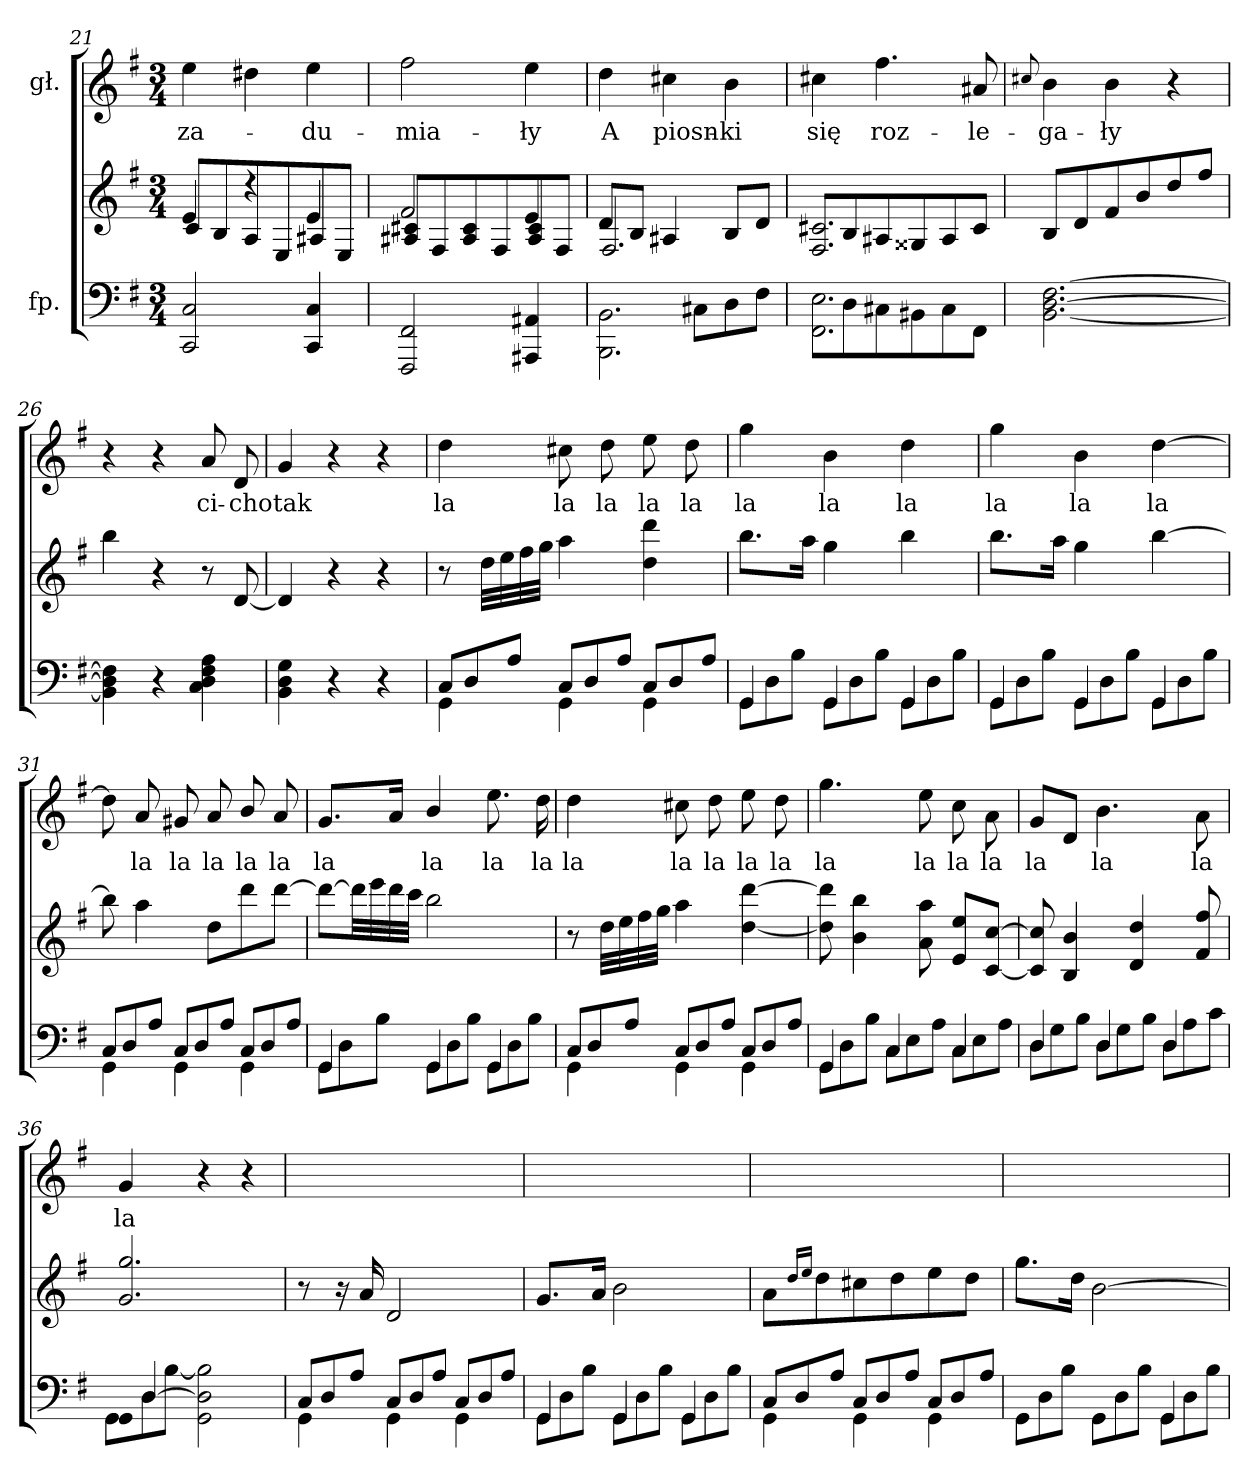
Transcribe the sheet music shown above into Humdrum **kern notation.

**kern	**kern	**kern	**text
*part2	*part2	*part1	*part1
*staff3	*staff2	*staff1	*staff1
*I"fp.	*	*I"gł.	*
*clefF4	*clefG2	*clefG2	*
*k[f#]	*k[f#]	*k[f#]	*
*M3/4	*M3/4	*M3/4	*
=21	=21	=21	=21
*	*^	*	*
2CC/ 2C/	4e/	8c/L	4ee\	za-
.	.	8B/	.	.
.	4r	8A/	4dd#X\	.
.	.	8E/	.	.
4CC/ 4C/	4e/	8A#X/	4ee\	-du-
.	.	8E/J	.	.
=22	=22	=22	=22	=22
2FFF#/ 2FF#/	2f#/	8A#X/ 8c#X/L	2ff#\	-mia-
.	.	8F#/	.	.
.	.	8A#/ 8c#/	.	.
.	.	8F#/	.	.
4AAA#X/ 4AA#X/	4e/	8A#/ 8c#/	4ee\	-ły
.	.	8F#/J	.	.
=23	=23	=23	=23	=23
!LO:N:vis=2.	!	!	!	!
4.BBB\ 4.BB\	8d/L	2.F#/	4dd\	A
.	8B/J	.	.	.
.	4A#X/	.	4cc#X\	piosn-
8C#X\L	.	.	.	.
8D\	8B/L	.	4b\	-ki
8F#\J	8d/J	.	.	.
*	*v	*v	*	*
=24	=24	=24	=24
!LO:N:vis=2.	!LO:N:vis=2.	!	!
8FF#\ 8E\	8F#/ 8c#X/	4cc#X\	się
8D\	8B/	.	.
8C#X\	8A#X/	4.ff#\	roz-
8BB#X\	8G##X/	.	.
8C#\	8A#/	.	.
8FF#\J	8c#/J	8a#X/	-le-
=25	=25	=25	=25
.	.	8qqcc#X/	.
[2.BB\ [2.D\ [2.F#\	8B/L	4b\	-ga-
.	8d/	.	.
.	8f#/	4b\	-ły
.	8b/	.	.
.	8dd/	4r	.
.	8ff#/J	.	.
=26	=26	=26	=26
4BB]\ 4D]\ 4F#]\	4bb\	4r	.
4r	4r	4r	.
4C\ 4D\ 4F#\ 4A\	8r	8a/	ci-
.	[8d/	8d/	-cho
=27	=27	=27	=27
4BB\ 4D\ 4G\	4d/]	4g/	tak
4r	4r	4r	.
4r	4r	4r	.
=28	=28	=28	=28
*Xtuplet	*	*	*
*^	*	*	*
12C/L	4GG\	8r	4dd\	la
12D/	.	.	.	.
.	.	32dd\LLL	.	.
.	.	32ee\	.	.
12A/J	.	.	.	.
.	.	32ff#\	.	.
.	.	32gg\JJJ	.	.
12C/L	4GG\	4aa\	8cc#X\	la
12D/	.	.	.	.
.	.	.	8dd\	la
12A/J	.	.	.	.
12C/L	4GG\	4dd\ 4ddd\	8ee\	la
12D/	.	.	.	.
.	.	.	8dd\	la
12A/J	.	.	.	.
=29	=29	=29	=29	=29
4GG/	12GG\L	8.bb\L	4gg\	la
.	12D\	.	.	.
.	12B\J	.	.	.
.	.	16aa\Jk	.	.
4GG/	12GG\L	4gg\	4b\	la
.	12D\	.	.	.
.	12B\J	.	.	.
4GG/	12GG\L	4bb\	4dd\	la
.	12D\	.	.	.
.	12B\J	.	.	.
=30	=30	=30	=30	=30
4GG/	12GG\L	8.bb\L	4gg\	la
.	12D\	.	.	.
.	12B\J	.	.	.
.	.	16aa\Jk	.	.
4GG/	12GG\L	4gg\	4b\	la
.	12D\	.	.	.
.	12B\J	.	.	.
4GG/	12GG\L	[4bb\	[4dd\	la
.	12D\	.	.	.
.	12B\J	.	.	.
=31	=31	=31	=31	=31
12C/L	4GG\	8bb\]	8dd\]	.
12D/	.	.	.	.
.	.	4aa\	8a/	la
12A/J	.	.	.	.
12C/L	4GG\	.	8g#X/	la
12D/	.	.	.	.
.	.	8dd\L	8a/	la
12A/J	.	.	.	.
12C/L	4GG\	8ddd\	8b/	la
12D/	.	.	.	.
.	.	[8ddd\J	8a/	la
12A/J	.	.	.	.
=32	=32	=32	=32	=32
4GG/	12GG\L	8ddd\L_	8.g/L	la
.	12D\	.	.	.
.	.	32ddd\LL]	.	.
.	.	32eee\	.	.
.	12B\J	.	.	.
.	.	32ddd\	16a/Jk	.
.	.	32ccc\JJJ	.	.
4GG/	12GG\L	2bb\	4b/	la
.	12D\	.	.	.
.	12B\J	.	.	.
4GG/	12GG\L	.	8.ee\	la
.	12D\	.	.	.
.	12B\J	.	.	.
.	.	.	16dd\	la
=33	=33	=33	=33	=33
12C/L	4GG\	8r	4dd\	la
12D/	.	.	.	.
.	.	32dd\LLL	.	.
.	.	32ee\	.	.
12A/J	.	.	.	.
.	.	32ff#\	.	.
.	.	32gg\JJJ	.	.
12C/L	4GG\	4aa\	8cc#X\	la
12D/	.	.	.	.
.	.	.	8dd\	la
12A/J	.	.	.	.
12C/L	4GG\	[4dd\ [4ddd\	8ee\	la
12D/	.	.	.	.
.	.	.	8dd\	la
12A/J	.	.	.	.
=34	=34	=34	=34	=34
4GG/	12GG\L	8dd]\ 8ddd]\	4.gg\	la
.	12D\	.	.	.
.	.	4b\ 4bb\	.	.
.	12B\J	.	.	.
4C/	12C\L	.	.	.
.	12E\	.	.	.
.	.	8a\ 8aa\	8ee\	la
.	12A\J	.	.	.
4C/	12C\L	8e/ 8ee/L	8cc\	la
.	12E\	.	.	.
.	.	[8c/ [8cc/J	8a\	la
.	12A\J	.	.	.
=35	=35	=35	=35	=35
4D/	12D\L	8c]/ 8cc]/	8g/L	la
.	12G\	.	.	.
.	.	4B/ 4b/	8d/J	.
.	12B\J	.	.	.
4D/	12D\L	.	4.b\	la
.	12G\	.	.	.
.	.	4d/ 4dd/	.	.
.	12B\J	.	.	.
4D/	12D\L	.	.	.
.	12A\	.	.	.
.	.	8f#/ 8ff#/	8a\	la
.	12c\J	.	.	.
=36	=36	=36	=36	=36
!LO:N:vis=4	!	!	!	!
12GG/	12GG\L	2.g/ 2.gg/	4g/	la
[6D/	12D\	.	.	.
.	[>12B\J	.	.	.
2GG\ 2D]\ 2B]\	2ryy	.	4r	.
.	.	.	4r	.
=37	=37	=37	=37	=37
12C/L	4GG\	8r	2.ryy	.
12D/	.	.	.	.
.	.	16r	.	.
12A/J	.	.	.	.
.	.	16a/	.	.
12C/L	4GG\	2d/	.	.
12D/	.	.	.	.
12A/J	.	.	.	.
12C/L	4GG\	.	.	.
12D/	.	.	.	.
12A/J	.	.	.	.
=38	=38	=38	=38	=38
4GG/	12GG\L	8.g/L	2.ryy	.
.	12D\	.	.	.
.	12B\J	.	.	.
.	.	16a/Jk	.	.
4GG/	12GG\L	2b\	.	.
.	12D\	.	.	.
.	12B\J	.	.	.
4GG/	12GG\L	.	.	.
.	12D\	.	.	.
.	12B\J	.	.	.
=39	=39	=39	=39	=39
12C/L	4GG\	8a\L	2.ryy	.
12D/	.	.	.	.
.	.	16qqdd/LL	.	.
.	.	16qqee/JJ	.	.
.	.	8dd\	.	.
12A/J	.	.	.	.
12C/L	4GG\	8cc#X\	.	.
12D/	.	.	.	.
.	.	8dd\	.	.
12A/J	.	.	.	.
12C/L	4GG\	8ee\	.	.
12D/	.	.	.	.
.	.	8dd\J	.	.
12A/J	.	.	.	.
=40	=40	=40	=40	=40
2ryy	12GG\L	8.gg\L	2.ryy	.
.	12D\	.	.	.
.	12B\J	.	.	.
.	.	16dd\Jk	.	.
.	12GG\L	[2b\	.	.
.	12D\	.	.	.
.	12B\J	.	.	.
4GG/	12GG\L	.	.	.
.	12D\	.	.	.
.	12B\J	.	.	.
*v	*v	*	*	*
=	=	=	=
*-	*-	*-	*-
